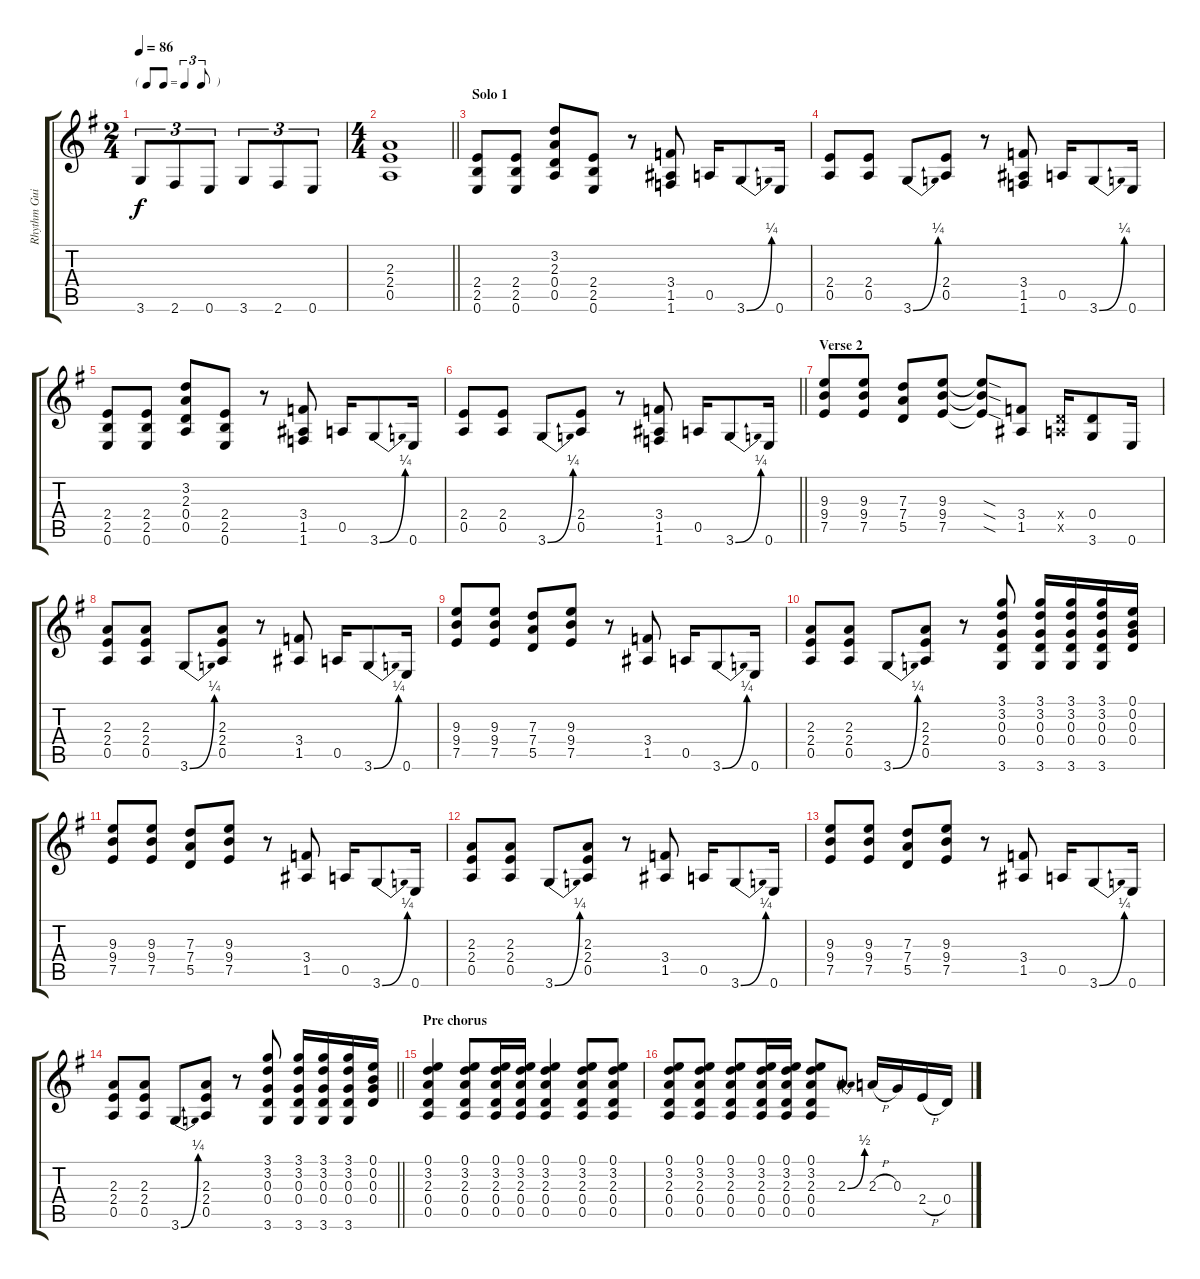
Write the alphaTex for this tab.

\track ("Rhythm Guitar 2" "Rhythm Gui") {instrument overdrivenguitar}
\staff {score tabs}
\tuning (E4 B3 G3 D3 A2 E2) {hide}
\ts (2 4)
\tf triplet8th
\tempo 86
\clef g2
\ks g
3.6.8{tu (3 2) dy f} 2.6.8{tu (3 2)} 0.6.8{tu (3 2)} 3.6.8{tu (3 2)} 2.6.8{tu (3 2)} 0.6.8{tu (3 2)} |
\ts (4 4)
\barLineRight lightlight
(2.3 2.4 0.5).1 |
\section ("" "Solo 1")
(2.4 2.5 0.6).8 (2.4 2.5 0.6).8 (3.2 2.3 0.4 0.5).8 (2.4 2.5 0.6).8 r.8 (3.4 1.5 1.6).8 0.5.16 3.6{be (bend 0 0 60 1)}.8 0.6.16 |
(2.4 0.5).8 (2.4 0.5).8 3.6{be (bend 0 0 60 1)}.8 (2.4 0.5).8 r.8 (3.4 1.5 1.6).8 0.5.16 3.6{be (bend 0 0 60 1)}.8 0.6.16 |
(2.4 2.5 0.6).8 (2.4 2.5 0.6).8 (3.2 2.3 0.4 0.5).8 (2.4 2.5 0.6).8 r.8 (3.4 1.5 1.6).8 0.5.16 3.6{be (bend 0 0 60 1)}.8 0.6.16 |
\barLineRight lightlight
(2.4 0.5).8 (2.4 0.5).8 3.6{be (bend 0 0 60 1)}.8 (2.4 0.5).8 r.8 (3.4 1.5 1.6).8 0.5.16 3.6{be (bend 0 0 60 1)}.8 0.6.16 |
\section ("" "Verse 2")
(9.3 9.4 7.5).8 (9.3 9.4 7.5).8 (7.3 7.4 5.5).8 (9.3 9.4 7.5).8 (9.3{sod t} 9.4{sod t} 7.5{sod t}).8 (3.4 1.5).8 (0.4{x} 0.5{x}).16 (0.4 3.6).8 0.6.16 |
(2.3 2.4 0.5).8 (2.3 2.4 0.5).8 3.6{be (bend 0 0 60 1)}.8 (2.3 2.4 0.5).8 r.8 (3.4 1.5).8 0.5.16 3.6{be (bend 0 0 60 1)}.8 0.6.16 |
(9.3 9.4 7.5).8 (9.3 9.4 7.5).8 (7.3 7.4 5.5).8 (9.3 9.4 7.5).8 r.8 (3.4 1.5).8 0.5.16 3.6{be (bend 0 0 60 1)}.8 0.6.16 |
(2.3 2.4 0.5).8 (2.3 2.4 0.5).8 3.6{be (bend 0 0 60 1)}.8 (2.3 2.4 0.5).8 r.8 (3.1 3.2 0.3 0.4 3.6).8 (3.1 3.2 0.3 0.4 3.6).16 (3.1 3.2 0.3 0.4 3.6).16 (3.1 3.2 0.3 0.4 3.6).16 (0.1 0.2 0.3 0.4).16 |
(9.3 9.4 7.5).8 (9.3 9.4 7.5).8 (7.3 7.4 5.5).8 (9.3 9.4 7.5).8 r.8 (3.4 1.5).8 0.5.16 3.6{be (bend 0 0 60 1)}.8 0.6.16 |
(2.3 2.4 0.5).8 (2.3 2.4 0.5).8 3.6{be (bend 0 0 60 1)}.8 (2.3 2.4 0.5).8 r.8 (3.4 1.5).8 0.5.16 3.6{be (bend 0 0 60 1)}.8 0.6.16 |
(9.3 9.4 7.5).8 (9.3 9.4 7.5).8 (7.3 7.4 5.5).8 (9.3 9.4 7.5).8 r.8 (3.4 1.5).8 0.5.16 3.6{be (bend 0 0 60 1)}.8 0.6.16 |
\barLineRight lightlight
(2.3 2.4 0.5).8 (2.3 2.4 0.5).8 3.6{be (bend 0 0 60 1)}.8 (2.3 2.4 0.5).8 r.8 (3.1 3.2 0.3 0.4 3.6).8 (3.1 3.2 0.3 0.4 3.6).16 (3.1 3.2 0.3 0.4 3.6).16 (3.1 3.2 0.3 0.4 3.6).16 (0.1 0.2 0.3 0.4).16 |
\section ("" "Pre chorus")
(0.1 3.2 2.3 0.4 0.5).4 (0.1 3.2 2.3 0.4 0.5).8 (0.1 3.2 2.3 0.4 0.5).16 (0.1 3.2 2.3 0.4 0.5).16 (0.1 3.2 2.3 0.4 0.5).4 (0.1 3.2 2.3 0.4 0.5).8 (0.1 3.2 2.3 0.4 0.5).8 |
(0.1 3.2 2.3 0.4 0.5).8 (0.1 3.2 2.3 0.4 0.5).8 (0.1 3.2 2.3 0.4 0.5).8 (0.1 3.2 2.3 0.4 0.5).16 (0.1 3.2 2.3 0.4 0.5).16 (0.1 3.2 2.3 0.4 0.5).8 2.3{be (bend 0 0 60 2)}.8 2.3{h}.16 0.3.16 2.4{h}.16 0.4.16
